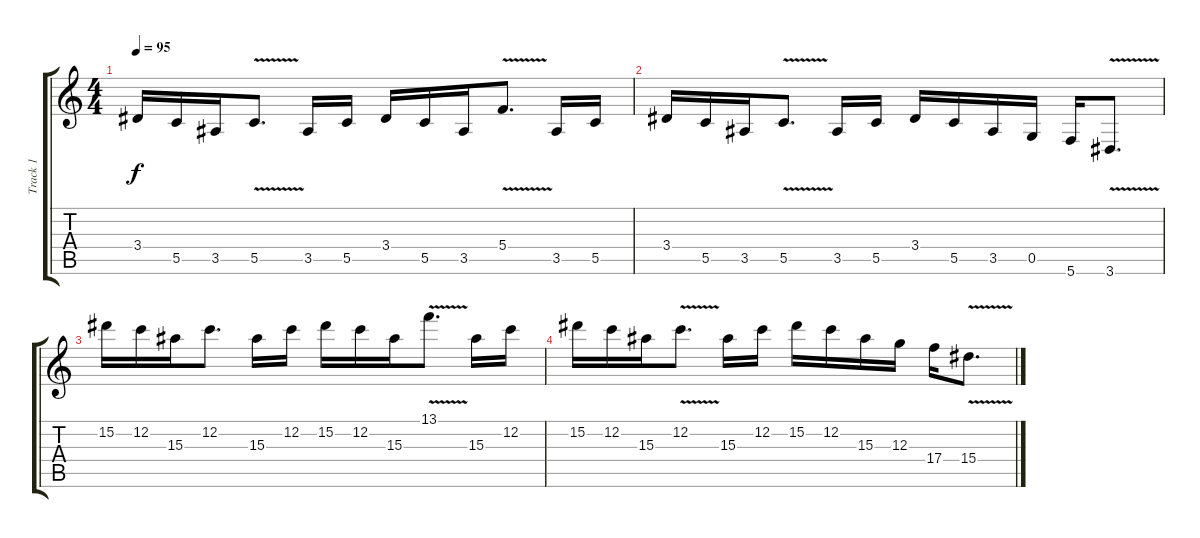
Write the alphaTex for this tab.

\track ("Track 1" "Track 1") {instrument overdrivenguitar}
\staff {score tabs}
\tuning (E4 C4 G3 C3 G2 C2) {hide}
\ts (4 4)
\tempo 95
\clef g2
\ks c
3.4.16{dy f} 5.5.16 3.5.16 5.5{v}.8{d} 3.5.16 5.5.16 3.4.16 5.5.16 3.5.16 5.4{v}.8{d} 3.5.16 5.5.16 |
3.4.16 5.5.16 3.5.16 5.5{v}.8{d} 3.5.16 5.5.16 3.4.16 5.5.16 3.5.16 0.5.16 5.6.16 3.6{v}.8{d} |
15.2.16 12.2.16 15.3.16 12.2.8{d} 15.3.16 12.2.16 15.2.16 12.2.16 15.3.16 13.1{v}.8{d} 15.3.16 12.2.16 |
15.2.16 12.2.16 15.3.16 12.2{v}.8{d} 15.3.16 12.2.16 15.2.16 12.2.16 15.3.16 12.3.16 17.4.16 15.4{v}.8{d}
